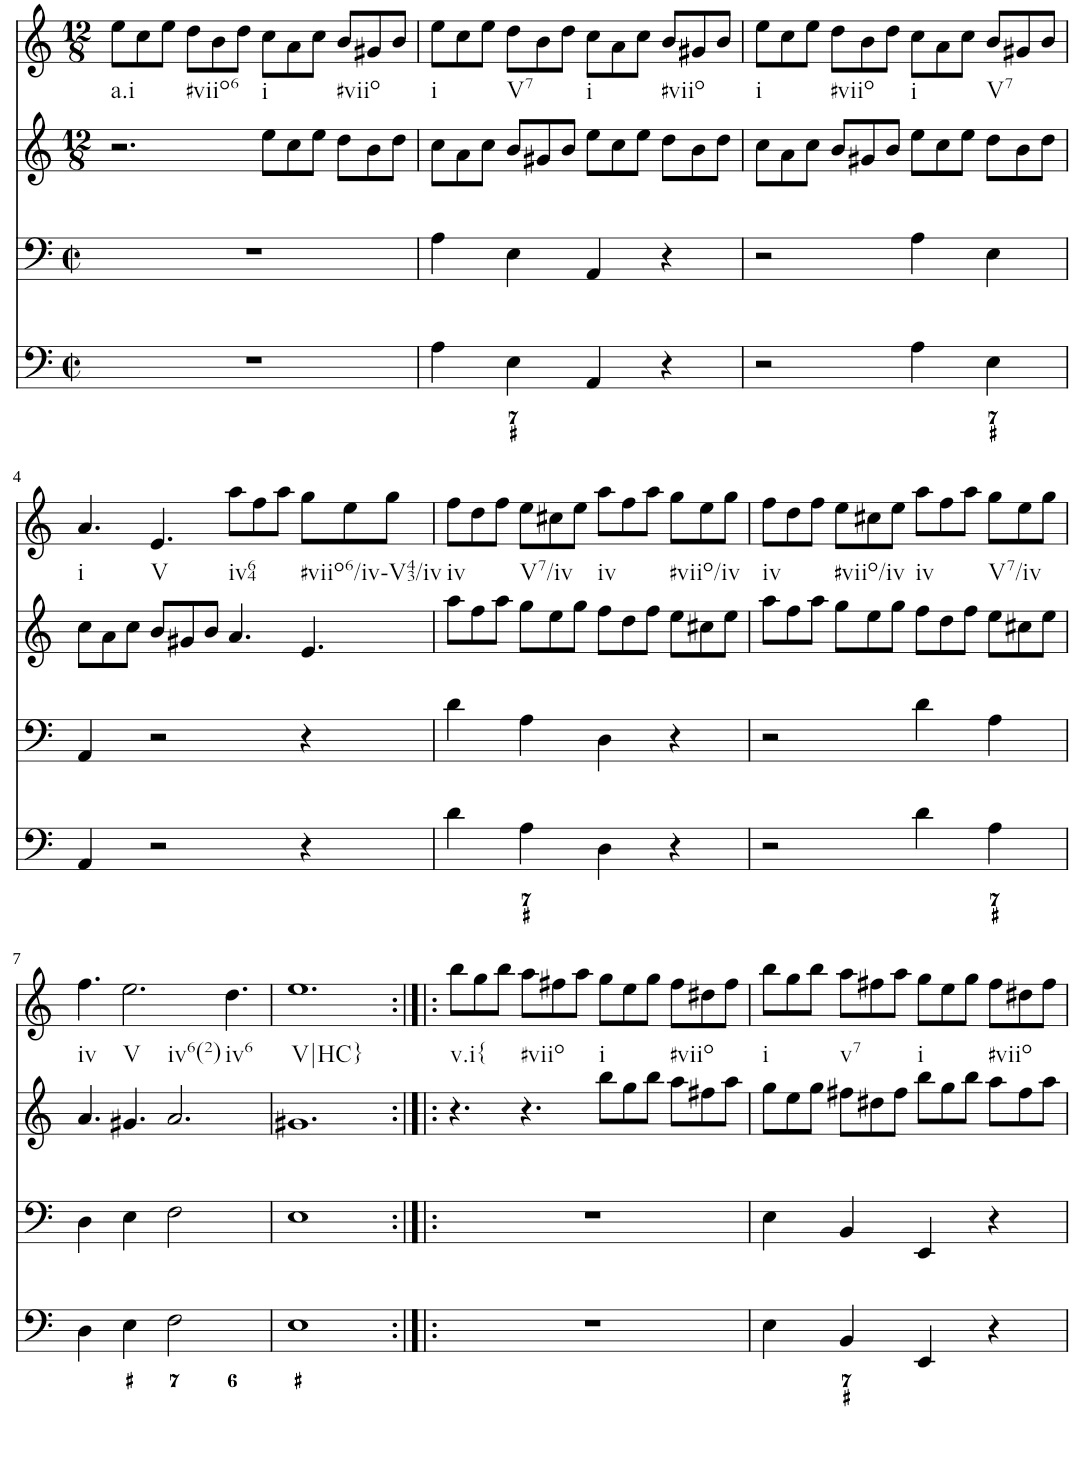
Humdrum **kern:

**kern	**kern	**kern	**kern
*part4	*part3	*part2	*part1
*staff4	*staff3	*staff2	*staff1
*I"Piano	*I"Piano	*I"Piano	*I"Piano
*I'Pno	*I'Pno	*I'Pno	*I'Pno
*clefF4	*clefF4	*clefG2	*clefG2
*k[]	*k[]	*k[]	*k[]
*M2/2	*M2/2	*M12/8	*M12/8
=1	=1	=1	=1
!	!	!	!LO:TX:b:t=a.i
1r	1r	2.r	8ee\L
.	.	.	8cc\
.	.	.	8ee\J
!	!	!	!LO:TX:b:t=#viio6
.	.	.	8dd\L
.	.	.	8b\
.	.	.	8dd\J
!	!	!	!LO:TX:b:t=i
.	.	8ee\L	8cc\L
.	.	8cc\	8a\
2ryy	2ryy	8ee\J	8cc\J
!	!	!	!LO:TX:b:t=#viio
.	.	8dd\L	8b/L
.	.	8b\	8g#X/
.	.	8dd\J	8b/J
=2	=2	=2	=2
!	!	!	!LO:TX:b:t=i
4A\	4A\	8cc\L	8ee\L
.	.	8a\	8cc\
4E\	4E\	8cc\J	8ee\J
!	!	!	!LO:TX:b:t=V7
.	.	8b/L	8dd\L
4AA/	4AA/	8g#X/	8b\
.	.	8b/J	8dd\J
!	!	!	!LO:TX:b:t=i
4r	4r	8ee\L	8cc\L
.	.	8cc\	8a\
2ryy	2ryy	8ee\J	8cc\J
!	!	!	!LO:TX:b:t=#viio
.	.	8dd\L	8b/L
.	.	8b\	8g#X/
.	.	8dd\J	8b/J
=3	=3	=3	=3
!	!	!	!LO:TX:b:t=i
2r	2r	8cc\L	8ee\L
.	.	8a\	8cc\
.	.	8cc\J	8ee\J
!	!	!	!LO:TX:b:t=#viio
.	.	8b/L	8dd\L
4A\	4A\	8g#X/	8b\
.	.	8b/J	8dd\J
!	!	!	!LO:TX:b:t=i
4E\	4E\	8ee\L	8cc\L
.	.	8cc\	8a\
2ryy	2ryy	8ee\J	8cc\J
!	!	!	!LO:TX:b:t=V7
.	.	8dd\L	8b/L
.	.	8b\	8g#X/
.	.	8dd\J	8b/J
!!LO:LB:g=z
=4	=4	=4	=4
!	!	!	!LO:TX:b:t=i
4AA/	4AA/	8cc\L	4.a/
.	.	8a\	.
2r	2r	8cc\J	.
!	!	!	!LO:TX:b:t=V
.	.	8b/L	4.e/
.	.	8g#X/	.
.	.	8b/J	.
!	!	!	!LO:TX:b:t=iv64
4r	4r	4.a/	8aa\L
.	.	.	8ff\
2ryy	2ryy	.	8aa\J
!	!	!	!LO:TX:b:t=#viio6/iv-V43/iv
.	.	4.e/	8gg\L
.	.	.	8ee\
.	.	.	8gg\J
=5	=5	=5	=5
!	!	!	!LO:TX:b:t=iv
4d\	4d\	8aa\L	8ff\L
.	.	8ff\	8dd\
4A\	4A\	8aa\J	8ff\J
!	!	!	!LO:TX:b:t=V7/iv
.	.	8gg\L	8ee\L
4D\	4D\	8ee\	8cc#X\
.	.	8gg\J	8ee\J
!	!	!	!LO:TX:b:t=iv
4r	4r	8ff\L	8aa\L
.	.	8dd\	8ff\
2ryy	2ryy	8ff\J	8aa\J
!	!	!	!LO:TX:b:t=#viio/iv
.	.	8ee\L	8gg\L
.	.	8cc#X\	8ee\
.	.	8ee\J	8gg\J
=6	=6	=6	=6
!	!	!	!LO:TX:b:t=iv
2r	2r	8aa\L	8ff\L
.	.	8ff\	8dd\
.	.	8aa\J	8ff\J
!	!	!	!LO:TX:b:t=#viio/iv
.	.	8gg\L	8ee\L
4d\	4d\	8ee\	8cc#X\
.	.	8gg\J	8ee\J
!	!	!	!LO:TX:b:t=iv
4A\	4A\	8ff\L	8aa\L
.	.	8dd\	8ff\
2ryy	2ryy	8ff\J	8aa\J
!	!	!	!LO:TX:b:t=V7/iv
.	.	8ee\L	8gg\L
.	.	8cc#X\	8ee\
.	.	8ee\J	8gg\J
!!LO:LB:g=z
=7	=7	=7	=7
!	!	!	!LO:TX:b:t=iv
4D\	4D\	4.a/	4.ff\
4E\	4E\	.	.
!	!	!	!LO:TX:b:t=V
!	!	!	!LO:TX:b:t=iv6(2)
.	.	4.g#X/	2.ee\
2F\	2F\	.	.
.	.	2.a/	.
2ryy	2ryy	.	.
!	!	!	!LO:TX:b:t=iv6
.	.	.	4.dd\
=8	=8	=8	=8
!	!	!	!LO:TX:b:t=V|HC}
1E	1E	1.g#X	1.ee
2ryy	2ryy	.	.
=9:|!|:	=9:|!|:	=9:|!|:	=9:|!|:
!	!	!	!LO:TX:b:t=v.i{
1r	1r	4.r	8bb\L
.	.	.	8gg\
.	.	.	8bb\J
!	!	!	!LO:TX:b:t=#viio
.	.	4.r	8aa\L
.	.	.	8ff#X\
.	.	.	8aa\J
!	!	!	!LO:TX:b:t=i
.	.	8bb\L	8gg\L
.	.	8gg\	8ee\
2ryy	2ryy	8bb\J	8gg\J
!	!	!	!LO:TX:b:t=#viio
.	.	8aa\L	8ff#\L
.	.	8ff#X\	8dd#X\
.	.	8aa\J	8ff#\J
=10	=10	=10	=10
!	!	!	!LO:TX:b:t=i
4E\	4E\	8gg\L	8bb\L
.	.	8ee\	8gg\
4BB/	4BB/	8gg\J	8bb\J
!	!	!	!LO:TX:b:t=v7
.	.	8ff#X\L	8aa\L
4EE/	4EE/	8dd#X\	8ff#X\
.	.	8ff#\J	8aa\J
!	!	!	!LO:TX:b:t=i
4r	4r	8bb\L	8gg\L
.	.	8gg\	8ee\
2ryy	2ryy	8bb\J	8gg\J
!	!	!	!LO:TX:b:t=#viio
.	.	8aa\L	8ff#\L
.	.	8ff#\	8dd#X\
.	.	8aa\J	8ff#\J
=	=	=	=
*-	*-	*-	*-
